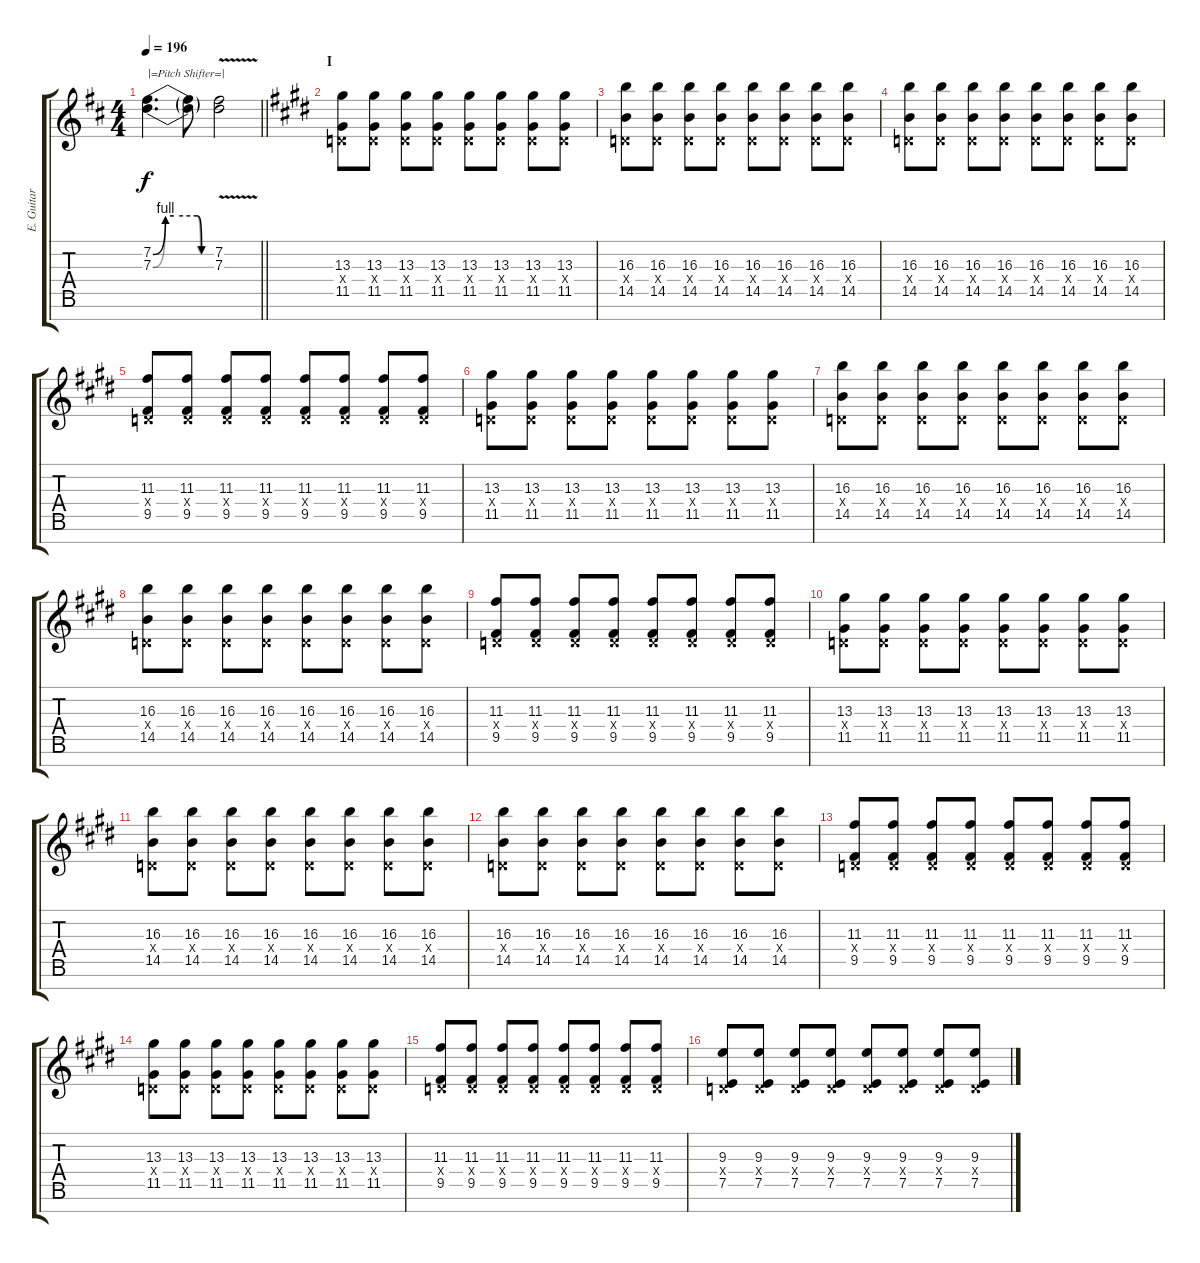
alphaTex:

\track ("E. Guitar II" "E. Guitar ") {instrument overdrivenguitar}
\staff {score tabs}
\tuning (E4 B3 G3 D3 A2 E2 B1) {hide}
\ts (4 4)
\tempo 196
\clef g2
\barLineRight lightlight
\ks d
(7.2{be (custom 0 0 12 4 20 4 43 4 47 0 60 0)} 7.3{be (custom 0 0 12 4 20 4 42 4 46 0 60 0)}).4{d txt "|=Pitch Shifter=|" dy f} (7.2{t} 7.3{t}).8 (7.2{v} 7.3{v}).2 |
\section ("" "I")
\ks e
(13.3 0.4{x} 11.5).8 (13.3 0.4{x} 11.5).8 (13.3 0.4{x} 11.5).8 (13.3 0.4{x} 11.5).8 (13.3 0.4{x} 11.5).8 (13.3 0.4{x} 11.5).8 (13.3 0.4{x} 11.5).8 (13.3 0.4{x} 11.5).8 |
(16.3 0.4{x} 14.5).8 (16.3 0.4{x} 14.5).8 (16.3 0.4{x} 14.5).8 (16.3 0.4{x} 14.5).8 (16.3 0.4{x} 14.5).8 (16.3 0.4{x} 14.5).8 (16.3 0.4{x} 14.5).8 (16.3 0.4{x} 14.5).8 |
(16.3 0.4{x} 14.5).8 (16.3 0.4{x} 14.5).8 (16.3 0.4{x} 14.5).8 (16.3 0.4{x} 14.5).8 (16.3 0.4{x} 14.5).8 (16.3 0.4{x} 14.5).8 (16.3 0.4{x} 14.5).8 (16.3 0.4{x} 14.5).8 |
(11.3 0.4{x} 9.5).8 (11.3 0.4{x} 9.5).8 (11.3 0.4{x} 9.5).8 (11.3 0.4{x} 9.5).8 (11.3 0.4{x} 9.5).8 (11.3 0.4{x} 9.5).8 (11.3 0.4{x} 9.5).8 (11.3 0.4{x} 9.5).8 |
(13.3 0.4{x} 11.5).8 (13.3 0.4{x} 11.5).8 (13.3 0.4{x} 11.5).8 (13.3 0.4{x} 11.5).8 (13.3 0.4{x} 11.5).8 (13.3 0.4{x} 11.5).8 (13.3 0.4{x} 11.5).8 (13.3 0.4{x} 11.5).8 |
(16.3 0.4{x} 14.5).8 (16.3 0.4{x} 14.5).8 (16.3 0.4{x} 14.5).8 (16.3 0.4{x} 14.5).8 (16.3 0.4{x} 14.5).8 (16.3 0.4{x} 14.5).8 (16.3 0.4{x} 14.5).8 (16.3 0.4{x} 14.5).8 |
(16.3 0.4{x} 14.5).8 (16.3 0.4{x} 14.5).8 (16.3 0.4{x} 14.5).8 (16.3 0.4{x} 14.5).8 (16.3 0.4{x} 14.5).8 (16.3 0.4{x} 14.5).8 (16.3 0.4{x} 14.5).8 (16.3 0.4{x} 14.5).8 |
(11.3 0.4{x} 9.5).8 (11.3 0.4{x} 9.5).8 (11.3 0.4{x} 9.5).8 (11.3 0.4{x} 9.5).8 (11.3 0.4{x} 9.5).8 (11.3 0.4{x} 9.5).8 (11.3 0.4{x} 9.5).8 (11.3 0.4{x} 9.5).8 |
(13.3 0.4{x} 11.5).8 (13.3 0.4{x} 11.5).8 (13.3 0.4{x} 11.5).8 (13.3 0.4{x} 11.5).8 (13.3 0.4{x} 11.5).8 (13.3 0.4{x} 11.5).8 (13.3 0.4{x} 11.5).8 (13.3 0.4{x} 11.5).8 |
(16.3 0.4{x} 14.5).8 (16.3 0.4{x} 14.5).8 (16.3 0.4{x} 14.5).8 (16.3 0.4{x} 14.5).8 (16.3 0.4{x} 14.5).8 (16.3 0.4{x} 14.5).8 (16.3 0.4{x} 14.5).8 (16.3 0.4{x} 14.5).8 |
(16.3 0.4{x} 14.5).8 (16.3 0.4{x} 14.5).8 (16.3 0.4{x} 14.5).8 (16.3 0.4{x} 14.5).8 (16.3 0.4{x} 14.5).8 (16.3 0.4{x} 14.5).8 (16.3 0.4{x} 14.5).8 (16.3 0.4{x} 14.5).8 |
(11.3 0.4{x} 9.5).8 (11.3 0.4{x} 9.5).8 (11.3 0.4{x} 9.5).8 (11.3 0.4{x} 9.5).8 (11.3 0.4{x} 9.5).8 (11.3 0.4{x} 9.5).8 (11.3 0.4{x} 9.5).8 (11.3 0.4{x} 9.5).8 |
(13.3 0.4{x} 11.5).8 (13.3 0.4{x} 11.5).8 (13.3 0.4{x} 11.5).8 (13.3 0.4{x} 11.5).8 (13.3 0.4{x} 11.5).8 (13.3 0.4{x} 11.5).8 (13.3 0.4{x} 11.5).8 (13.3 0.4{x} 11.5).8 |
(11.3 0.4{x} 9.5).8 (11.3 0.4{x} 9.5).8 (11.3 0.4{x} 9.5).8 (11.3 0.4{x} 9.5).8 (11.3 0.4{x} 9.5).8 (11.3 0.4{x} 9.5).8 (11.3 0.4{x} 9.5).8 (11.3 0.4{x} 9.5).8 |
(9.3 0.4{x} 7.5).8 (9.3 0.4{x} 7.5).8 (9.3 0.4{x} 7.5).8 (9.3 0.4{x} 7.5).8 (9.3 0.4{x} 7.5).8 (9.3 0.4{x} 7.5).8 (9.3 0.4{x} 7.5).8 (9.3 0.4{x} 7.5).8
